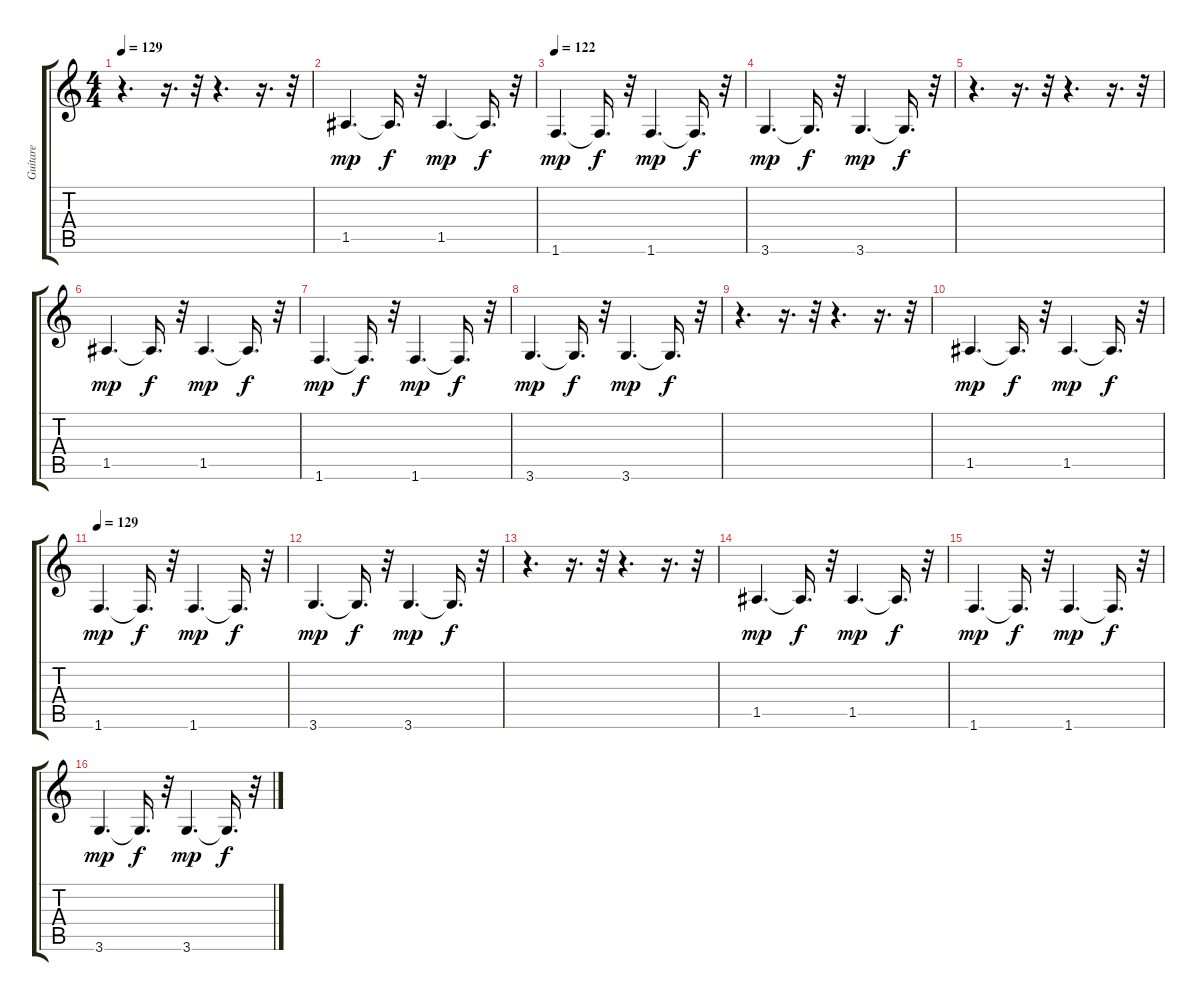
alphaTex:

\track ("Guitare" "Guitare") {instrument acousticguitarnylon}
\staff {score tabs}
\tuning (E4 B3 G3 D3 A2 E2) {hide}
\ts (4 4)
\tempo 129
\clef g2
\ks c
r.4{d dy f} r.16{d} r.32 r.4{d} r.16{d} r.32 |
1.5.4{d dy mp} 1.5{t}.16{d dy f} r.32 1.5.4{d dy mp} 1.5{t}.16{d dy f} r.32 |
\tempo 122
1.6.4{d dy mp} 1.6{t}.16{d dy f} r.32 1.6.4{d dy mp} 1.6{t}.16{d dy f} r.32 |
3.6.4{d dy mp} 3.6{t}.16{d dy f} r.32 3.6.4{d dy mp} 3.6{t}.16{d dy f} r.32 |
r.4{d} r.16{d} r.32 r.4{d} r.16{d} r.32 |
1.5.4{d dy mp} 1.5{t}.16{d dy f} r.32 1.5.4{d dy mp} 1.5{t}.16{d dy f} r.32 |
1.6.4{d dy mp} 1.6{t}.16{d dy f} r.32 1.6.4{d dy mp} 1.6{t}.16{d dy f} r.32 |
3.6.4{d dy mp} 3.6{t}.16{d dy f} r.32 3.6.4{d dy mp} 3.6{t}.16{d dy f} r.32 |
r.4{d} r.16{d} r.32 r.4{d} r.16{d} r.32 |
1.5.4{d dy mp} 1.5{t}.16{d dy f} r.32 1.5.4{d dy mp} 1.5{t}.16{d dy f} r.32 |
\tempo 129
1.6.4{d dy mp} 1.6{t}.16{d dy f} r.32 1.6.4{d dy mp} 1.6{t}.16{d dy f} r.32 |
3.6.4{d dy mp} 3.6{t}.16{d dy f} r.32 3.6.4{d dy mp} 3.6{t}.16{d dy f} r.32 |
r.4{d} r.16{d} r.32 r.4{d} r.16{d} r.32 |
1.5.4{d dy mp} 1.5{t}.16{d dy f} r.32 1.5.4{d dy mp} 1.5{t}.16{d dy f} r.32 |
1.6.4{d dy mp} 1.6{t}.16{d dy f} r.32 1.6.4{d dy mp} 1.6{t}.16{d dy f} r.32 |
3.6.4{d dy mp} 3.6{t}.16{d dy f} r.32 3.6.4{d dy mp} 3.6{t}.16{d dy f} r.32
